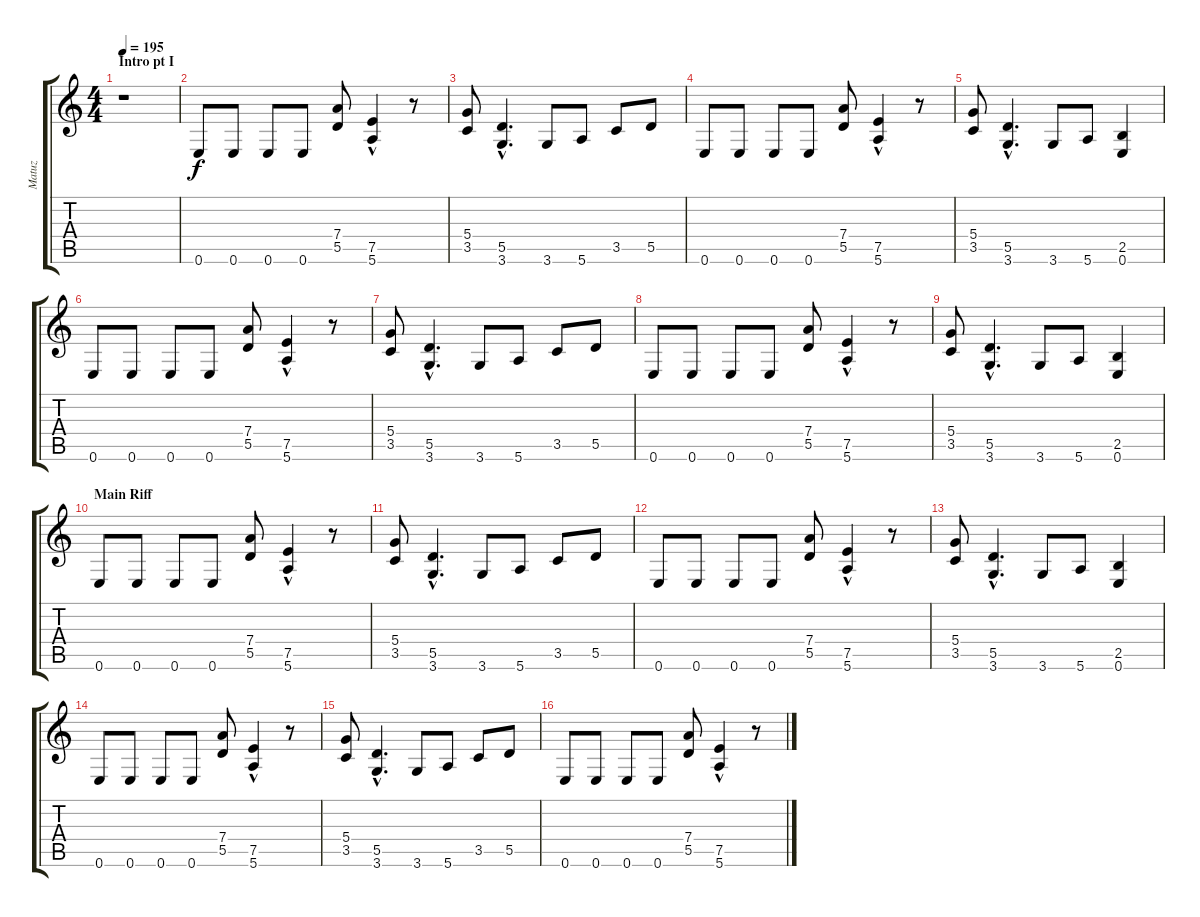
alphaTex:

\track ("Matuz" "Matuz") {instrument overdrivenguitar}
\staff {score tabs}
\tuning (E4 B3 G3 D3 A2 E2) {hide}
\ts (4 4)
\section ("" "Intro pt I")
\tempo 195
\clef g2
\ks c
r.1{dy f instrument overdrivenguitar} |
0.6.8 0.6.8 0.6.8 0.6.8 (7.4 5.5).8 (7.5{hac} 5.6{hac}).4 r.8 |
(5.4 3.5).8 (5.5{hac} 3.6{hac}).4{d} 3.6.8 5.6.8 3.5.8 5.5.8 |
0.6.8 0.6.8 0.6.8 0.6.8 (7.4 5.5).8 (7.5{hac} 5.6{hac}).4 r.8 |
(5.4 3.5).8 (5.5{hac} 3.6{hac}).4{d} 3.6.8 5.6.8 (2.5 0.6).4 |
0.6.8 0.6.8 0.6.8 0.6.8 (7.4 5.5).8 (7.5{hac} 5.6{hac}).4 r.8 |
(5.4 3.5).8 (5.5{hac} 3.6{hac}).4{d} 3.6.8 5.6.8 3.5.8 5.5.8 |
0.6.8 0.6.8 0.6.8 0.6.8 (7.4 5.5).8 (7.5{hac} 5.6{hac}).4 r.8 |
(5.4 3.5).8 (5.5{hac} 3.6{hac}).4{d} 3.6.8 5.6.8 (2.5 0.6).4 |
\section ("" "Main Riff")
0.6.8 0.6.8 0.6.8 0.6.8 (7.4 5.5).8 (7.5{hac} 5.6{hac}).4 r.8 |
(5.4 3.5).8 (5.5{hac} 3.6{hac}).4{d} 3.6.8 5.6.8 3.5.8 5.5.8 |
0.6.8 0.6.8 0.6.8 0.6.8 (7.4 5.5).8 (7.5{hac} 5.6{hac}).4 r.8 |
(5.4 3.5).8 (5.5{hac} 3.6{hac}).4{d} 3.6.8 5.6.8 (2.5 0.6).4 |
0.6.8 0.6.8 0.6.8 0.6.8 (7.4 5.5).8 (7.5{hac} 5.6{hac}).4 r.8 |
(5.4 3.5).8 (5.5{hac} 3.6{hac}).4{d} 3.6.8 5.6.8 3.5.8 5.5.8 |
0.6.8 0.6.8 0.6.8 0.6.8 (7.4 5.5).8 (7.5{hac} 5.6{hac}).4 r.8
